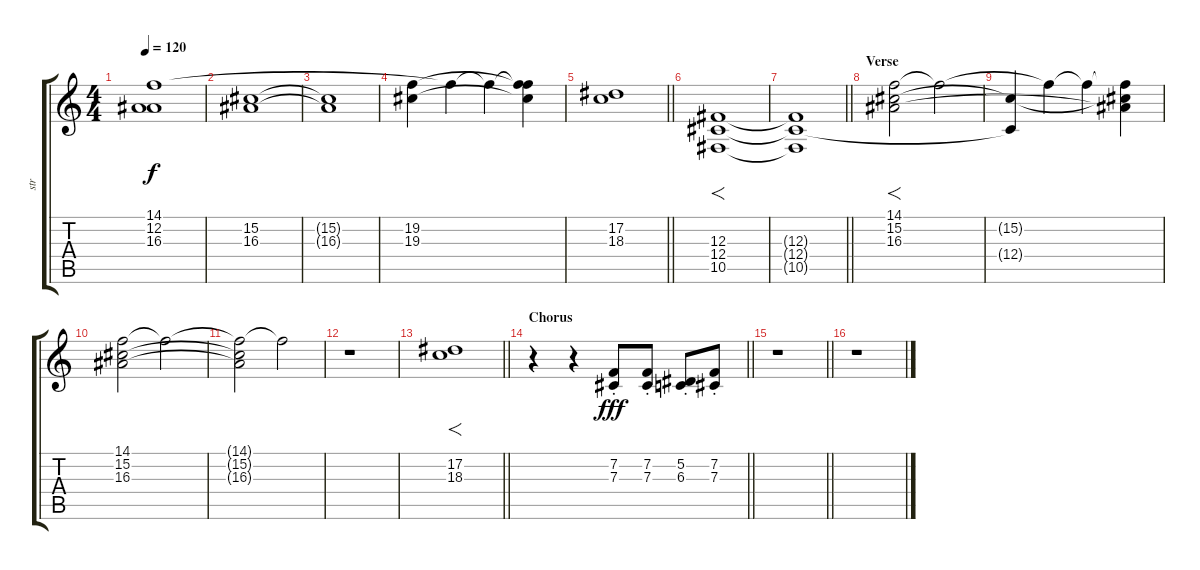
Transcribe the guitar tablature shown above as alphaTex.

\track ("str" "str") {instrument stringensemble1}
\staff {score tabs}
\tuning (Eb4 Bb3 Gb3 Db3 Ab2 Eb2) {hide}
\ts (4 4)
\tempo 120
\clef g2
\ks c
(14.1{t} 12.2{t} 16.3{t}).1{dy f} |
(15.2 16.3).1 |
(15.2{t} 16.3{t}).1 |
(19.2 19.3).4 14.1{t}.4 14.1{t}.4 (14.1{t} 19.2{t} 19.3{t}).4 |
\barLineRight lightlight
(17.2 18.3).1 |
(12.3 12.4 10.5).1{f instrument stringensemble1} |
\barLineRight lightlight
(12.3{t} 12.4{t} 10.5{t}).1 |
\section ("" "Verse")
(14.1 15.2 16.3).2{f volume 12 instrument stringensemble1} 14.1{t}.2 |
(15.2{t} 12.4{t}).4 14.1{t}.4 14.1{t}.4 (14.1{t} 15.2{t} 16.3{t}).4 |
(14.1 15.2 16.3).2{instrument stringensemble1} 14.1{t}.2 |
(14.1{t} 15.2{t} 16.3{t}).2{instrument stringensemble1} 14.1{t}.2 |
r.1 |
\barLineRight lightlight
(17.2 18.3).1{f} |
\section ("" "Chorus")
\barLineRight lightlight
r.4 r.4 (7.2{st} 7.3{st}).8{dy fff} (7.2{st} 7.3{st}).8 (5.2{st} 6.3{st}).8 (7.2{st} 7.3{st}).8 |
\barLineRight lightlight
r.1 |
r.1
